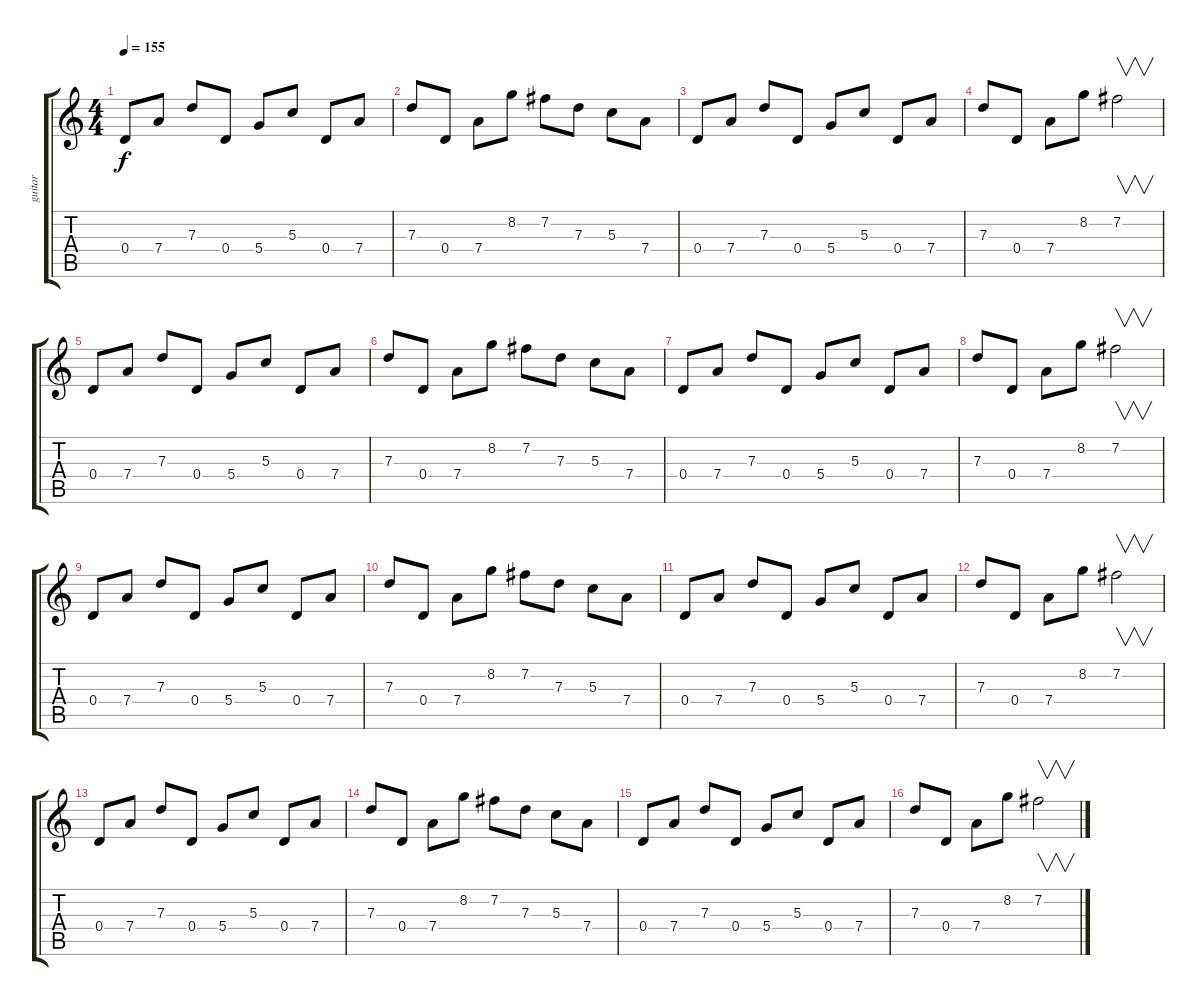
\track ("guitar" "guitar") {instrument overdrivenguitar}
\staff {score tabs}
\tuning (E4 B3 G3 D3 A2 E2) {hide}
\ts (4 4)
\tempo 155
\clef g2
\ks c
0.4.8{dy f instrument overdrivenguitar} 7.4.8 7.3.8 0.4.8 5.4.8 5.3.8 0.4.8 7.4.8 |
7.3.8 0.4.8 7.4.8 8.2.8 7.2.8 7.3.8 5.3.8 7.4.8 |
0.4.8 7.4.8 7.3.8 0.4.8 5.4.8 5.3.8 0.4.8 7.4.8 |
7.3.8 0.4.8 7.4.8 8.2.8 7.2.2{v} |
0.4.8 7.4.8 7.3.8 0.4.8 5.4.8 5.3.8 0.4.8 7.4.8 |
7.3.8 0.4.8 7.4.8 8.2.8 7.2.8 7.3.8 5.3.8 7.4.8 |
0.4.8 7.4.8 7.3.8 0.4.8 5.4.8 5.3.8 0.4.8 7.4.8 |
7.3.8 0.4.8 7.4.8 8.2.8 7.2.2{v} |
0.4.8 7.4.8 7.3.8 0.4.8 5.4.8 5.3.8 0.4.8 7.4.8 |
7.3.8 0.4.8 7.4.8 8.2.8 7.2.8 7.3.8 5.3.8 7.4.8 |
0.4.8 7.4.8 7.3.8 0.4.8 5.4.8 5.3.8 0.4.8 7.4.8 |
7.3.8 0.4.8 7.4.8 8.2.8 7.2.2{v} |
0.4.8 7.4.8 7.3.8 0.4.8 5.4.8 5.3.8 0.4.8 7.4.8 |
7.3.8 0.4.8 7.4.8 8.2.8 7.2.8 7.3.8 5.3.8 7.4.8 |
0.4.8 7.4.8 7.3.8 0.4.8 5.4.8 5.3.8 0.4.8 7.4.8 |
7.3.8 0.4.8 7.4.8 8.2.8 7.2.2{v}
